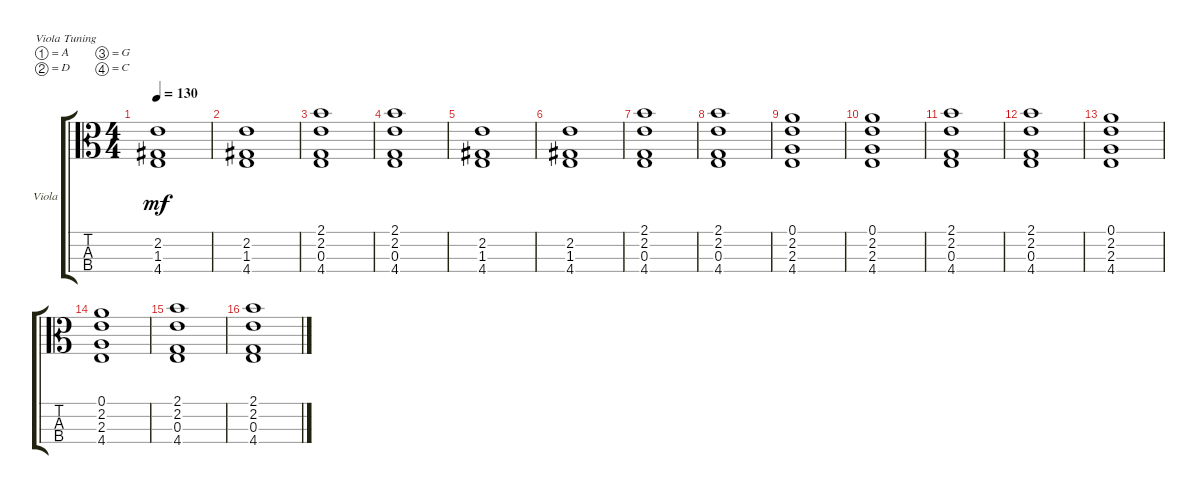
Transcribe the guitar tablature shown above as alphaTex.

\defaultSystemsLayout 4
\bracketExtendMode groupsimilarinstruments
\firstSystemTrackNameOrientation horizontal
\otherSystemsTrackNameOrientation horizontal
\track ("Viola" "Viola") {instrument viola}
\staff {score tabs}
\tuning (A4 D4 G3 C3)
\ts (4 4)
\tempo 130
\clef c3
\ks c
(4.4 1.3 2.2).1{dy mf} |
(4.4 1.3 2.2).1 |
(4.4 0.3 2.2 2.1).1 |
(4.4 0.3 2.2 2.1).1 |
(4.4 1.3 2.2).1 |
(4.4 1.3 2.2).1 |
(4.4 0.3 2.2 2.1).1 |
(4.4 0.3 2.2 2.1).1 |
(2.3 4.4 2.2 0.1).1 |
(2.3 4.4 2.2 0.1).1 |
(4.4 0.3 2.2 2.1).1 |
(4.4 0.3 2.2 2.1).1 |
(2.3 4.4 2.2 0.1).1 |
(2.3 4.4 2.2 0.1).1 |
(4.4 0.3 2.2 2.1).1 |
(4.4 0.3 2.2 2.1).1
